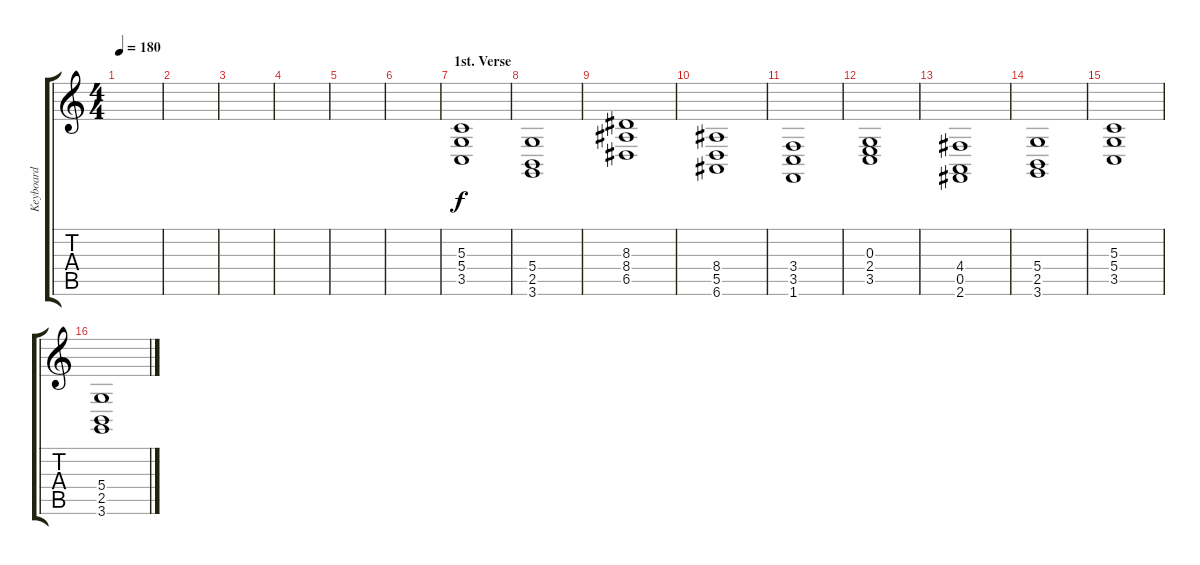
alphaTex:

\track ("Keyboard" "Keyboard") {instrument stringensemble1}
\staff {score tabs}
\tuning (E4 B3 G3 D3 A2 E2) {hide}
\ts (4 4)
\tempo 180
\clef g2
\ks c
|
|
|
|
|
|
\section ("" "1st. Verse")
(5.3 5.4 3.5).1 |
(5.4 2.5 3.6).1 |
(8.3 8.4 6.5).1 |
(8.4 5.5 6.6).1 |
(3.4 3.5 1.6).1 |
(0.3 2.4 3.5).1 |
(4.4 0.5 2.6).1 |
(5.4 2.5 3.6).1 |
(5.3 5.4 3.5).1 |
(5.4 2.5 3.6).1
